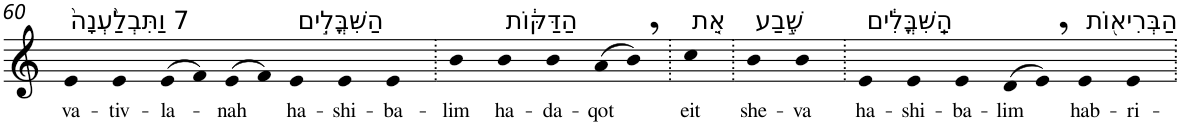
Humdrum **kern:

**kern	**text
*part1	*part1
*staff1	*staff1
*I"Piano	*
*I'Pno	*
!!LO:PB:g=z
*clefG2	*
*k[]	*
=60	=60
!LO:TX:a:t=7 וַתִּבְלַ֙עְנָה֙	!
!	!LO:LY:b
4e	va-
!	!LO:LY:b
4e	-tiv-
!	!LO:LY:b
(>8e	-la-
8f)	.
!	!LO:LY:b
(>8e	-nah
8f)	.
!LO:TX:a:t=הַשִּׁבֳּלִ֣ים	!
!	!LO:LY:b
4e	ha-
!	!LO:LY:b
4e	-shi-
!	!LO:LY:b
4e	-ba-
=61.	=61.
!	!LO:LY:b
4b	-lim
!LO:TX:a:t=הַדַּקּ֔וֹת	!
!	!LO:LY:b
4b	ha-
!	!LO:LY:b
4b	-da-
!	!LO:LY:b
(>8a	-qot
8b,)	.
=62.	=62.
!LO:TX:a:t=אֵ֚ת	!
!	!LO:LY:b
4cc	eit
=63.	=63.
!LO:TX:a:t=שֶׁ֣בַע	!
!	!LO:LY:b
4b	she-
!	!LO:LY:b
4b	-va
=64.	=64.
!LO:TX:a:t=הַֽשִּׁבֳּלִ֔ים	!
!	!LO:LY:b
4e	ha-
!	!LO:LY:b
4e	-shi-
!	!LO:LY:b
4e	-ba-
!	!LO:LY:b
(>8d	-lim
8e,)	.
!LO:TX:a:t=הַבְּרִיא֖וֹת	!
!	!LO:LY:b
4e	hab-
!	!LO:LY:b
4e	-ri-
=.	=.
*-	*-
